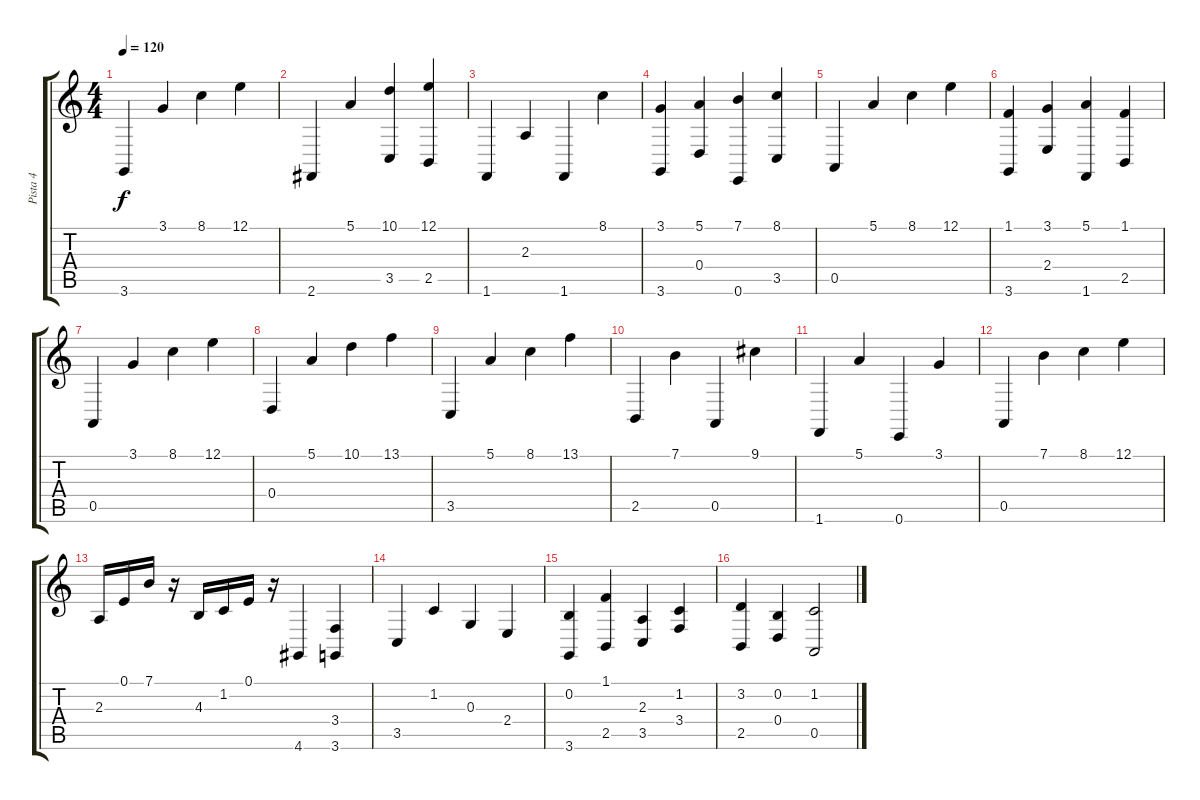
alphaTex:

\track ("Pista 4" "Pista 4") {instrument orchestralharp}
\staff {score tabs}
\tuning (E4 B3 G3 D3 A2 E2) {hide}
\ts (4 4)
\tempo 120
\clef g2
\ks c
3.6.4{dy f} 3.1.4 8.1.4 12.1.4 |
2.6.4 5.1.4 (10.1 3.5).4 (12.1 2.5).4 |
1.6.4 2.3.4 1.6.4 8.1.4 |
(3.1 3.6).4 (5.1 0.4).4 (7.1 0.6).4 (8.1 3.5).4 |
0.5.4 5.1.4 8.1.4 12.1.4 |
(1.1 3.6).4 (3.1 2.4).4 (5.1 1.6).4 (1.1 2.5).4 |
0.5.4 3.1.4 8.1.4 12.1.4 |
0.4.4 5.1.4 10.1.4 13.1.4 |
3.5.4 5.1.4 8.1.4 13.1.4 |
2.5.4 7.1.4 0.5.4 9.1.4 |
1.6.4 5.1.4 0.6.4 3.1.4 |
0.5.4 7.1.4 8.1.4 12.1.4 |
2.3.16 0.1.16 7.1.16 r.16 4.3.16 1.2.16 0.1.16 r.16 4.6.4 (3.4 3.6).4 |
3.5.4 1.2.4 0.3.4 2.4.4 |
(0.2 3.6).4 (1.1 2.5).4 (2.3 3.5).4 (1.2 3.4).4 |
(3.2 2.5).4 (0.2 0.4).4 (1.2 0.5).2
